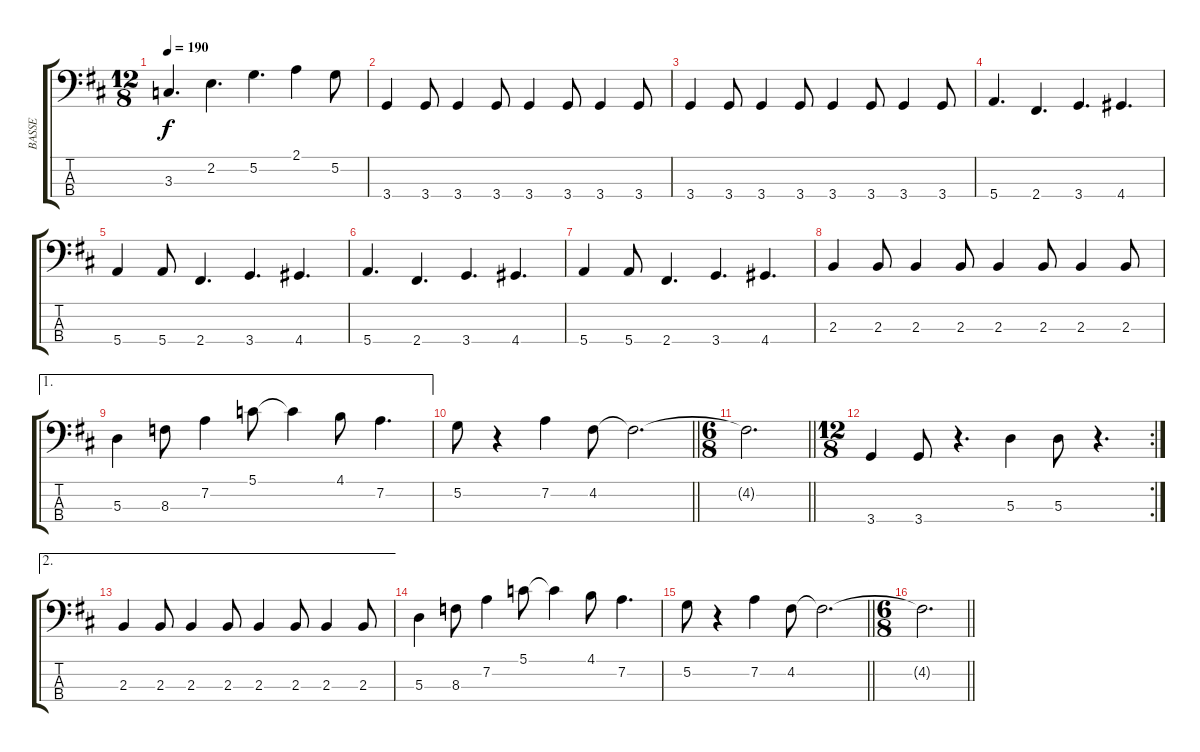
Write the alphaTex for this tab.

\track ("BASSE" "BASSE") {instrument electricbassfinger}
\staff {score tabs}
\tuning (G2 D2 A1 E1) {hide}
\ts (12 8)
\tempo 190
\clef f4
\ks d
3.3.4{d dy f} 2.2.4{d} 5.2.4{d} 2.1.4 5.2.8 |
3.4.4 3.4.8 3.4.4 3.4.8 3.4.4 3.4.8 3.4.4 3.4.8 |
3.4.4 3.4.8 3.4.4 3.4.8 3.4.4 3.4.8 3.4.4 3.4.8 |
5.4.4{d} 2.4.4{d} 3.4.4{d} 4.4.4{d} |
5.4.4 5.4.8 2.4.4{d} 3.4.4{d} 4.4.4{d} |
5.4.4{d} 2.4.4{d} 3.4.4{d} 4.4.4{d} |
5.4.4 5.4.8 2.4.4{d} 3.4.4{d} 4.4.4{d} |
2.3.4 2.3.8 2.3.4 2.3.8 2.3.4 2.3.8 2.3.4 2.3.8 |
\ae 1
5.3.4 8.3.8 7.2.4 5.1.8 5.1{t}.4 4.1.8 7.2.4{d} |
\barLineRight lightlight
5.2.8 r.4 7.2.4 4.2.8 4.2{t}.2{d} |
\ts (6 8)
\barLineRight lightlight
4.2{t}.2{d} |
\rc 2
\ts (12 8)
3.4.4 3.4.8 r.4{d} 5.3.4 5.3.8 r.4{d} |
\ae 2
2.3.4 2.3.8 2.3.4 2.3.8 2.3.4 2.3.8 2.3.4 2.3.8 |
5.3.4 8.3.8 7.2.4 5.1.8 5.1{t}.4 4.1.8 7.2.4{d} |
\barLineRight lightlight
5.2.8 r.4 7.2.4 4.2.8 4.2{t}.2{d} |
\ts (6 8)
\barLineRight lightlight
4.2{t}.2{d}
